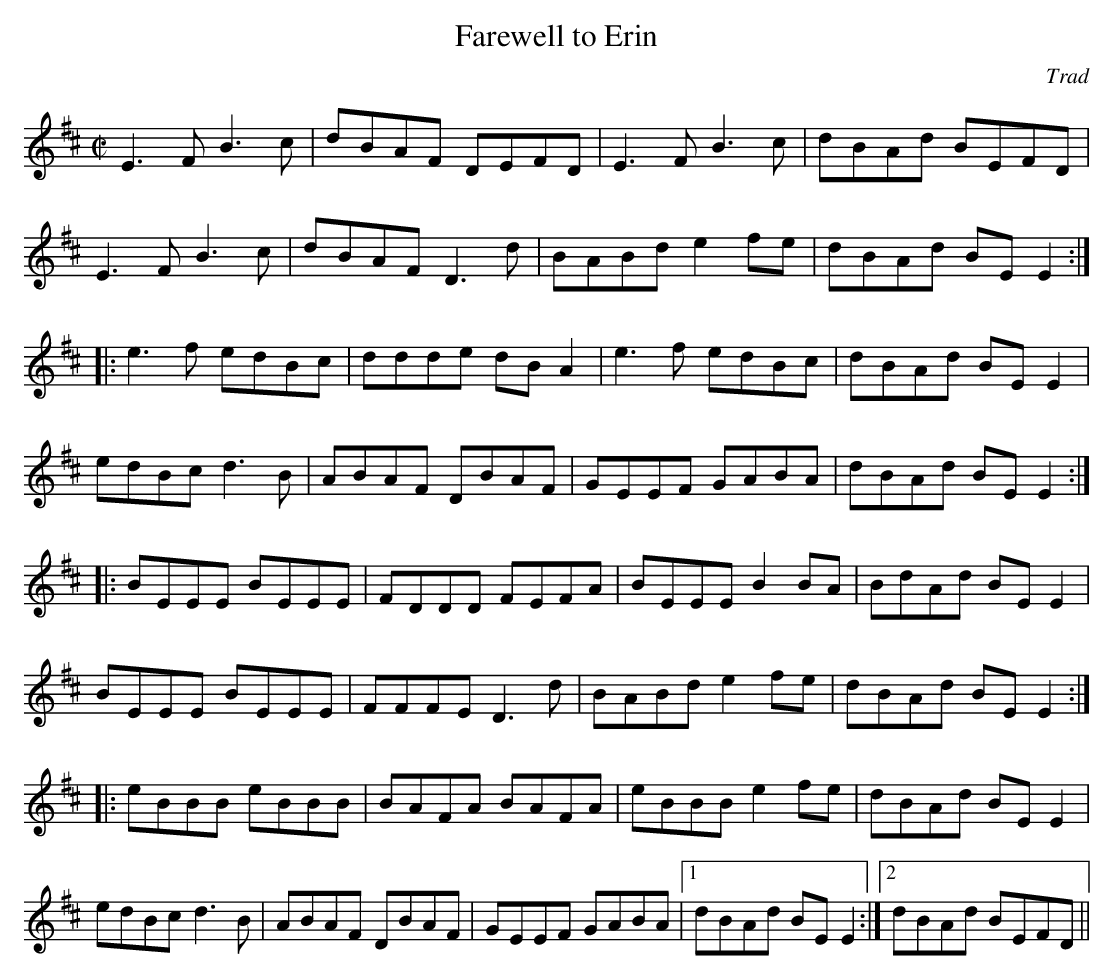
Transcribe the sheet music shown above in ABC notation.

X:1
T:Farewell to Erin
C:Trad
M:C|
K:EDor
L:1/8
E3 F B3 c|dBAF DEFD|E3 F B3 c|dBAd BEFD|
E3 F B3 c|dBAF D3d|BABd e2fe|dBAd BEE2:|
|:e3 f edBc|ddde dBA2|e3 f edBc|dBAd BEE2|
edBc d3B|ABAF DBAF|GEEF GABA|dBAd BEE2:|
|:BEEE BEEE|FDDD FEFA|BEEE B2BA|BdAd BEE2|
BEEE BEEE|FFFE D3d|BABd e2fe|dBAd BEE2:|
|:eBBB eBBB|BAFA BAFA|eBBB e2fe|dBAd BEE2|
edBc d3B|ABAF DBAF|GEEF GABA|1 dBAd BEE2:|2 dBAd BEFD||
